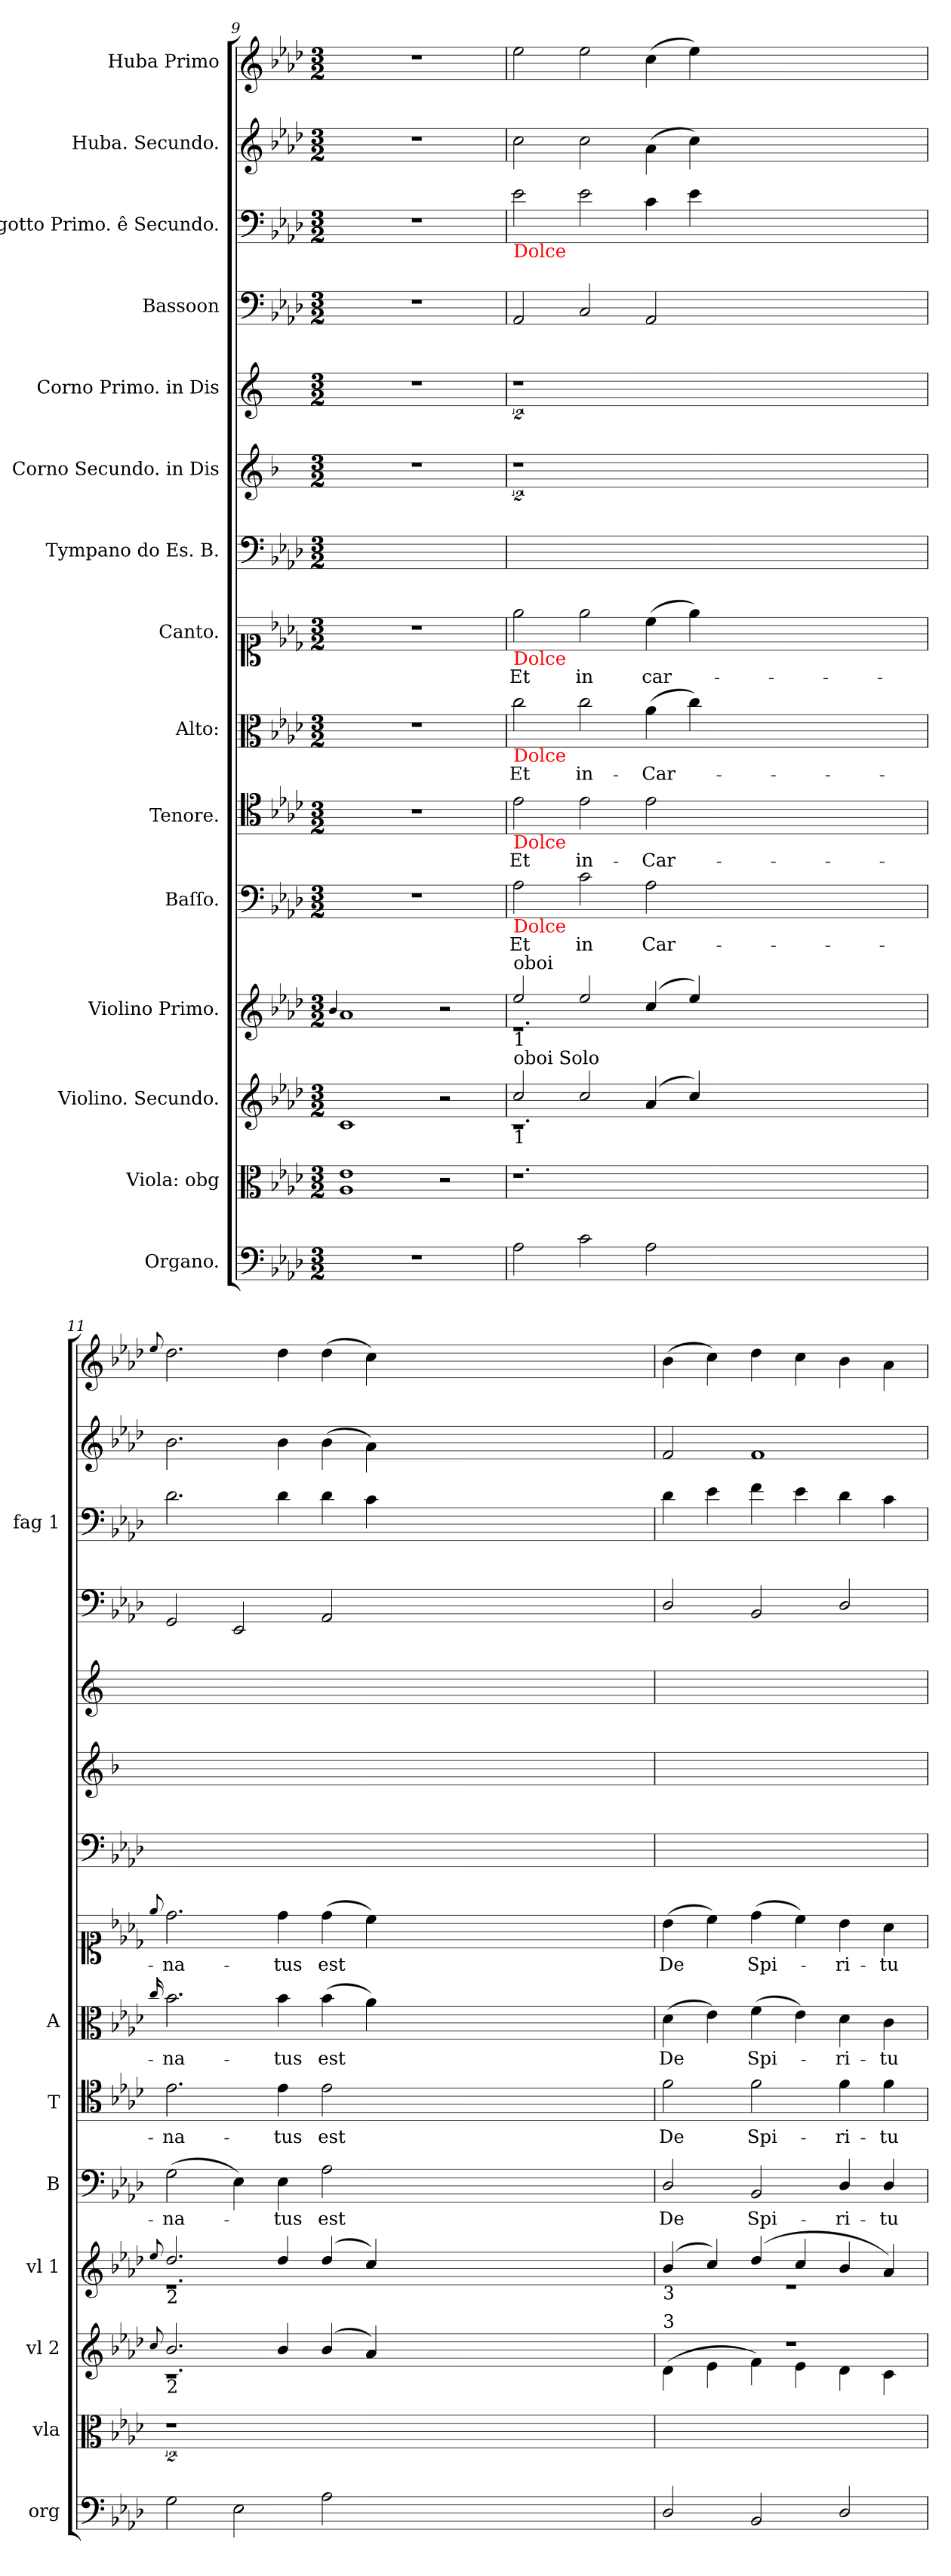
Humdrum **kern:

**kern	**kern	**kern	**kern	**kern	**text	**kern	**text	**kern	**text	**kern	**text	**kern	**kern	**kern	**kern	**kern	**kern	**kern
*part15	*part14	*part13	*part12	*part11	*part11	*part10	*part10	*part9	*part9	*part8	*part8	*part7	*part6	*part5	*part4	*part3	*part2	*part1
*staff15	*staff14	*staff13	*staff12	*staff11	*staff11	*staff10	*staff10	*staff9	*staff9	*staff8	*staff8	*staff7	*staff6	*staff5	*staff4	*staff3	*staff2	*staff1
*I"Organo.	*I"Viola: obg	*I"Violino. Secundo.	*I"Violino Primo.	*I"Baſſo.	*	*I"Tenore.	*	*I"Alto:	*	*I"Canto.	*	*I"Tympano do Es. B.	*I"Corno Secundo. in Dis	*I"Corno Primo. in Dis	*I"Bassoon	*I"Fagotto Primo. ê Secundo.	*I"Huba. Secundo.	*I"Huba Primo
*I'org	*I'vla	*I'vl 2	*I'vl 1	*I'B	*	*I'T	*	*I'A	*	*	*	*	*	*	*	*I'fag 1	*	*
*clefF4	*clefC3	*clefG2	*clefG2	*clefF4	*	*clefC4	*	*clefC3	*	*clefC1	*	*clefF4	*clefG2	*clefG2	*clefF4	*clefF4	*clefG2	*clefG2
*	*	*	*	*	*	*	*	*	*	*	*	*	*ITrd-2c-3	*ITrd-2c-3	*	*	*	*
*k[b-e-a-d-]	*k[b-e-a-d-]	*k[b-e-a-d-]	*k[b-e-a-d-]	*k[b-e-a-d-]	*	*k[b-e-a-d-]	*	*k[b-e-a-d-]	*	*k[b-e-a-d-]	*	*k[b-e-a-d-]	*k[b-e-a-d-]	*k[b-e-a-]	*k[b-e-a-d-]	*k[b-e-a-d-]	*k[b-e-a-d-]	*k[b-e-a-d-]
*A-:	*A-:	*A-:	*A-:	*A-:	*	*A-:	*	*A-:	*	*A-:	*	*A-:	*A-:	*	*A-:	*A-:	*A-:	*A-:
*M3/2	*M3/2	*M3/2	*M3/2	*M3/2	*	*M3/2	*	*M3/2	*	*M3/2	*	*M3/2	*M3/2	*M3/2	*M3/2	*M3/2	*M3/2	*M3/2
=9	=9	=9	=9	=9	=9	=9	=9	=9	=9	=9	=9	=9	=9	=9	=9	=9	=9	=9
.	.	.	4qqb-/	.	.	.	.	.	.	.	.	.	.	.	.	.	.	.
*	*^	*	*	*	*	*	*	*	*	*	*	*	*	*	*	*	*	*
1.r	1e-	1A-	1c	1a-	1.r	.	1.r	.	1.r	.	1.r	.	1.ryy	1.r	1.r	1.r	1.r	1.r	1.r
.	2r	2ryy	2r	2r	.	.	.	.	.	.	.	.	.	.	.	.	.	.	.
=10	=10	=10	=10	=10	=10	=10	=10	=10	=10	=10	=10	=10	=10	=10	=10	=10	=10	=10	=10
*	*	*	*^	*^	*	*	*	*	*	*	*	*	*	*	*	*	*	*	*
!	!	!	!	!	!	!	!	!	!	!	!	!	!	!	!	!	!	!	!LO:TX:b:color=red:t=Dolce	!	!
!	!	!	!	!	!	!	!	!	!	!	!	!	!LO:TX:b:color=red:t=Dolce	!	!	!	!	!	!	!	!
!	!	!	!	!	!	!	!	!	!	!	!LO:TX:b:color=red:t=Dolce	!	!	!	!	!	!	!	!	!	!
!	!	!	!	!	!	!	!	!	!LO:TX:b:color=red:t=Dolce	!	!	!	!	!	!	!	!	!	!	!	!
!	!	!	!	!	!	!	!LO:TX:b:color=red:t=Dolce	!	!	!	!	!	!	!	!	!	!	!	!	!	!
!	!	!	!	!	!LO:TX:b:t=1	!	!	!	!	!	!	!	!	!	!	!	!	!	!	!	!
!	!	!	!	!	!LO:TX:a:t=oboi	!	!	!	!	!	!	!	!	!	!	!	!	!	!	!	!
!	!	!	!LO:TX:b:t=1	!	!	!	!	!	!	!	!	!	!	!	!	!	!	!	!	!	!
!	!	!	!LO:TX:a:t=oboi Solo	!	!	!	!	!	!	!	!	!	!	!	!	!	!	!	!	!	!
!	!LO:TX:a:t=4	!	!	!	!	!	!	!	!	!	!	!	!	!	!	!	!	!	!	!	!
*	*v	*v	*	*	*	*	*	*	*	*	*	*	*	*	*	*	*	*	*	*	*
2A-\	1.r	2cc!/	1.r	2ee-!/	1.r	2A-\	Et	2e-\	Et	2cc\	Et	2ee-\	Et	1.ryy	2%9r	2%9r	2AA-/	2e-\	2cc\	2ee-\
2c\	.	2cc!/	.	2ee-!/	.	2c\	in	2e-\	in-	2cc\	in-	2ee-\	in	.	.	.	2C/	2e-\	2cc\	2ee-\
2A-\	.	(<4a-!/	.	(<4cc!/	.	2A-\	Car-	2e-\	-Car-	(4a-\	-Car-	(4cc\	car-	.	.	.	2AA-/	4c\	(4a-\	(4cc\
.	.	4cc!/)	.	4ee-!/)	.	.	.	.	.	4cc\)	.	4ee-\)	.	.	.	.	.	4e-\	4cc\)	4ee-\)
0.ryy	0.ryy	0.ryy	0.ryy	0.ryy	0.ryy	0.ryy	.	0.ryy	.	0.ryy	.	0.ryy	.	0.ryy	.	.	0.ryy	0.ryy	0.ryy	0.ryy
=11	=11	=11	=11	=11	=11	=11	=11	=11	=11	=11	=11	=11	=11	=11	=11	=11	=11	=11	=11	=11
.	.	8qqcc!/	.	8qqee-!	.	.	.	.	.	16qqcc/	.	8qqee-/	.	.	.	.	.	.	.	8qqee-/
!	!	!	!	!LO:TX:b:t=2	!	!	!	!	!	!	!	!	!	!	!	!	!	!	!	!
!	!	!LO:TX:b:t=2	!	!	!	!	!	!	!	!	!	!	!	!	!	!	!	!	!	!
2G\	2%9r	2.b-!/	1.r	2.dd-!/	1.r	(2G\	-na-	2.e-\	-na-	2.b-\	-na-	2.dd-\	-na-	1.ryy	00ryy	00ryy	2GG/	2.d-\	2.b-\	2.dd-\
2E-\	.	.	.	.	.	4E-\)	.	.	.	.	.	.	.	.	.	.	2EE-/	.	.	.
.	.	4b-!/	.	4dd-!/	.	4E-\	-tus	4e-\	-tus	4b-\	-tus	4dd-\	-tus	.	.	.	.	4d-\	4b-\	4dd-\
2A-\	.	(<4b-!/	.	(<4dd-!/	.	2A-\	est	2e-\	est	(4b-\	est	(4dd-\	est	.	.	.	2AA-/	4d-\	(4b-\	(4dd-\
.	.	4a-!/)	.	4cc!/)	.	.	.	.	.	4a-\)	.	4cc\)	.	.	.	.	.	4c\	4a-\)	4cc\)
0.ryy	.	0.ryy	0.ryy	0.ryy	0.ryy	0.ryy	.	0.ryy	.	0.ryy	.	0.ryy	.	0.ryy	.	.	0.ryy	0.ryy	0.ryy	0.ryy
.	.	.	.	.	.	.	.	.	.	.	.	.	.	.	2ryy	2ryy	.	.	.	.
=12	=12	=12	=12	=12	=12	=12	=12	=12	=12	=12	=12	=12	=12	=12	=12	=12	=12	=12	=12	=12
!	!	!	!	!LO:TX:b:t=3	!	!	!	!	!	!	!	!	!	!	!	!	!	!	!	!
!	!	!LO:TX:a:t=3	!	!	!	!	!	!	!	!	!	!	!	!	!	!	!	!	!	!
2D-/	1.ryy	(4d-!\	1.rdd	(<4b-!/	1.r	2D-/	De	2f\	De	(4d-\	De	(4b-\	De	1.ryy	1.ryy	1.ryy	2D-/	4d-\	2f/	(4b-\
.	.	4e-!\	.	4cc!/)	.	.	.	.	.	4e-\)	.	4cc\)	.	.	.	.	.	4e-\	.	4cc\)
2BB-/	.	4f!\)	.	(<4dd-!/	.	2BB-/	Spi-	2f\	Spi-	(4f\	Spi-	(4dd-\	Spi-	.	.	.	2BB-/	4f\	1f	4dd-\
.	.	4e-!\	.	4cc!/	.	.	.	.	.	4e-\)	.	4cc\)	.	.	.	.	.	4e-\	.	4cc\
2D-/	.	4d-!\	.	4b-!/	.	4D-/	-ri-	4f\	-ri-	4d-\	-ri-	4b-\	-ri-	.	.	.	2D-/	4d-\	.	4b-\
.	.	4c!\	.	4a-!/)	.	4D-/	-tu	4f\	-tu	4c\	-tu	4a-\	-tu	.	.	.	.	4c\	.	4a-\
*	*	*v	*v	*	*	*	*	*	*	*	*	*	*	*	*	*	*	*	*	*
*	*	*	*v	*v	*	*	*	*	*	*	*	*	*	*	*	*	*	*	*
=	=	=	=	=	=	=	=	=	=	=	=	=	=	=	=	=	=	=
*-	*-	*-	*-	*-	*-	*-	*-	*-	*-	*-	*-	*-	*-	*-	*-	*-	*-	*-
